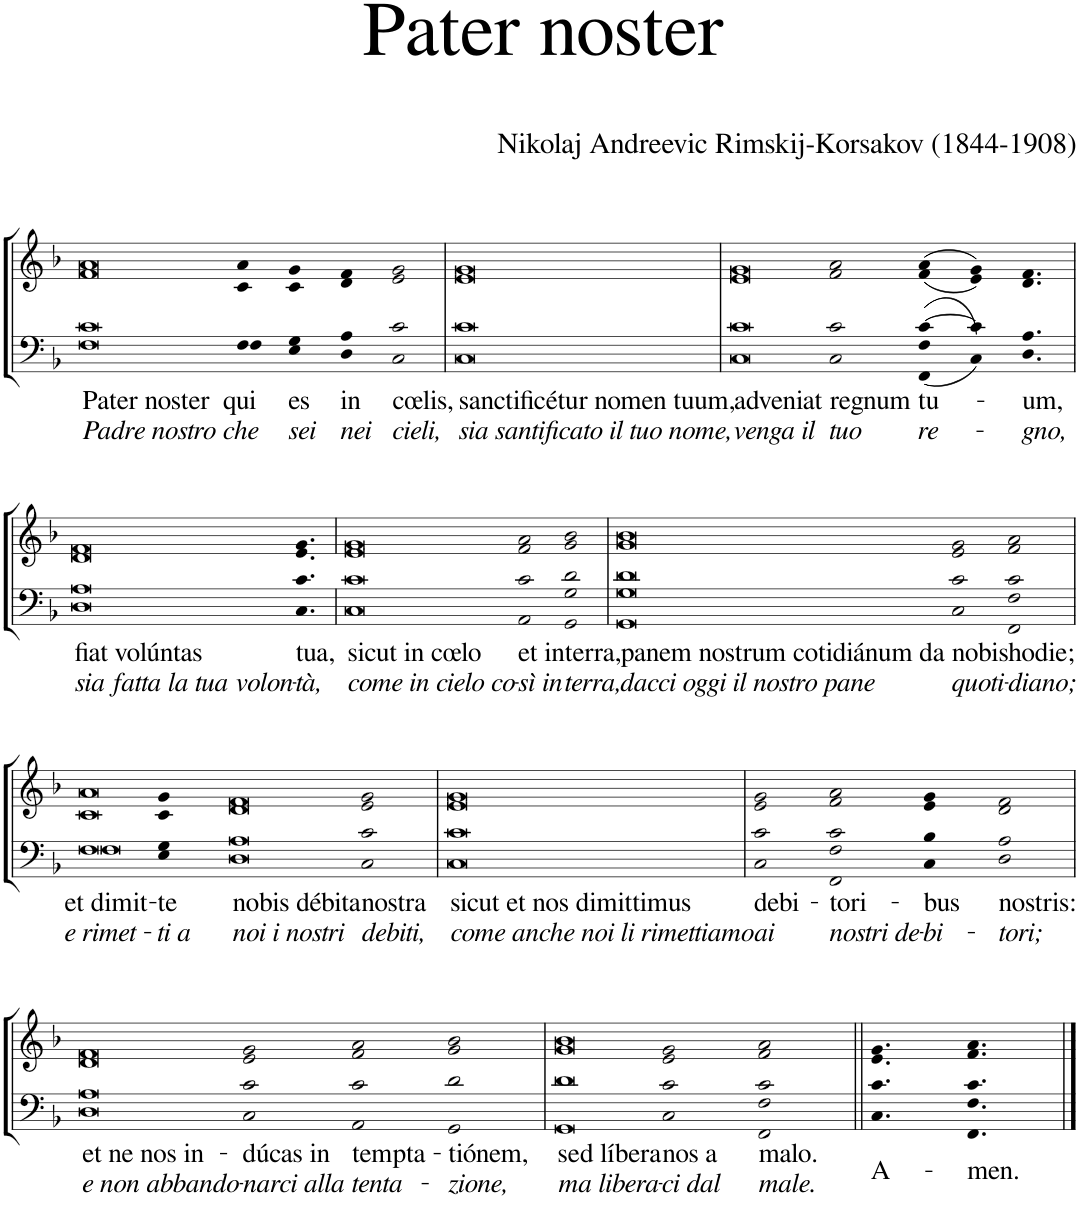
**kern	**text	**text	**kern
*part2	*part2	*part2	*part1
*staff2	*staff2	*staff2	*staff1
*I"Men	*	*	*I"Women
*clefF4	*	*	*clefG2
*k[b-]	*	*	*k[b-]
=1	=1	=1	=1
*^	*	*	*
!	!	!LO:LY:b	!LO:LY:b	!
*	*	*	*	*^
[1c	[1F	Pater noster	Padre nostro	[1a	[1f
1ryy	1ryy	.	.	1ryy	1ryy
!	!	!LO:LY:b	!LO:LY:b	!	!
4F	4F	qui	che	4a	4c
!	!	!LO:LY:b	!LO:LY:b	!	!
4G	4E	es	sei	4g	4c
!	!	!LO:LY:b	!LO:LY:b	!	!
4A	4D	in	nei	4f	4d
!	!	!LO:LY:b	!LO:LY:b	!	!
2c	2C	cœlis,	cieli,	2g	2e
=2	=2	=2	=2	=2	=2
!	!	!LO:LY:b	!LO:LY:b	!	!
[1c	[1C	sanctificétur nomen tuum,	sia santificato il tuo nome,	[1g	[1e
1c]	1F]	.	.	1a]	1f]
=3	=3	=3	=3	=3	=3
!	!	!LO:LY:b	!LO:LY:b	!	!
[1c	[1C	adveniat	venga il	[1g	[1e
1c]	1C]	.	.	1g]	1e]
!	!	!LO:LY:b	!LO:LY:b	!	!
2c	2C	regnum	tuo	2a	2f
!	!	!LO:LY:b	!LO:LY:b	!	!
(>[4c	(4FF 4F	tu-	re-	(4a	(4f
4c]	4C))	.	.	4g)	4e)
!	!	!LO:LY:b	!LO:LY:b	!	!
4.A	4.D	-um,	-gno,	4.f	4.d
!!LO:LB:g=z	!!
=4	=4	=4	=4	=4	=4
!	!	!LO:LY:b	!LO:LY:b	!	!
[1A	[1D	fiat volúntas	sia fatta la tua volon-	[1f	[1d
1c]	1C]	.	.	1g]	1e]
!	!	!LO:LY:b	!LO:LY:b	!	!
4.c	4.C	tua,	-tà,	4.g	4.e
=5	=5	=5	=5	=5	=5
!	!	!LO:LY:b	!LO:LY:b	!	!
[1c	[1C	sicut in cœlo	come in cielo co-	[1g	[1e
1A]	1D]	.	.	1f]	1d]
!	!	!LO:LY:b	!LO:LY:b	!	!
2c	2AA	et in	-sì in	2a	2f
!	!	!LO:LY:b	!LO:LY:b	!	!
2d	2GG 2G	terra,	terra,	2b-	2g
=6	=6	=6	=6	=6	=6
!	!	!LO:LY:b	!LO:LY:b	!	!
[1d	[1GG [1G	panem nostrum cotidiánum da	dacci oggi il nostro pane	[1b-	[1g
1c]	1C]	.	.	1g]	1e]
!	!	!LO:LY:b	!LO:LY:b	!	!
2c	2C	nobis	quoti-	2g	2e
!	!	!LO:LY:b	!LO:LY:b	!	!
2c	2FF 2F	hodie;	-diano;	2a	2f
!!LO:LB:g=z	!!
=7	=7	=7	=7	=7	=7
!	!	!LO:LY:b	!LO:LY:b	!	!
[1F	[1F	et dimit-	e rimet-	[1a	[1c
1d]	1GG] 1G]	.	.	1b-]	1g]
!	!	!LO:LY:b	!LO:LY:b	!	!
4G	4E	-te	-ti a	4g	4c
!	!	!LO:LY:b	!LO:LY:b	!	!
0A	0D	nobis débita	noi i nostri	0f	0d
!	!	!LO:LY:b	!LO:LY:b	!	!
2c	2C	nostra	debiti,	2g	2e
=7X1	=7X1	=7X1	=7X1	=7X1	=7X1
!	!	!LO:LY:b	!LO:LY:b	!	!
[1c	[1C	sicut et nos dimittimus	come anche noi li rimettiamo	[1g	[1e
1F]	1F]	.	.	1a]	1c]
=8	=8	=8	=8	=8	=8
!	!	!LO:LY:b	!LO:LY:b	!	!
2c	2C	debi-	ai	2g	2e
1c]	1C]	.	.	1g]	1e]
!	!	!LO:LY:b	!LO:LY:b	!	!
2c	2FF 2F	-tori-	nostri de-	2a	2f
!	!	!LO:LY:b	!LO:LY:b	!	!
4B-	4C	-bus	-bi-	4g	4e
!	!	!LO:LY:b	!LO:LY:b	!	!
2A	2D	nostris:	-tori;	2f	2d
!!LO:LB:g=z	!!
=9	=9	=9	=9	=9	=9
!	!	!LO:LY:b	!LO:LY:b	!	!
[1A	[1D	et ne nos in-	e non abbando-	[1f	[1d
1ryy	1ryy	.	.	1ryy	1ryy
!	!	!LO:LY:b	!LO:LY:b	!	!
2c	2C	-dúcas in	-narci alla	2g	2e
!	!	!LO:LY:b	!LO:LY:b	!	!
2c	2AA	tempta-	tenta-	2a	2f
!	!	!LO:LY:b	!LO:LY:b	!	!
2d	2GG	-tiónem,	-zione,	2b-	2g
=10	=10	=10	=10	=10	=10
!	!	!LO:LY:b	!LO:LY:b	!	!
[1d	[1GG	sed líbera	ma libera-	[1b-	[1g
1A]	1D]	.	.	1f]	1d]
!	!	!LO:LY:b	!LO:LY:b	!	!
2c	2C	nos a	-ci dal	2g	2e
!	!	!LO:LY:b	!LO:LY:b	!	!
2c	2FF 2F	malo.	male.	2a	2f
=11||	=11||	=11||	=11||	=11||	=11||
!	!	!LO:LY:b	!	!	!
4.c	4.C	A-	.	4.g	4.e
1d]	1GG]	.	.	1b-]	1g]
!	!	!LO:LY:b	!	!	!
4.c	4.FF 4.F	-men.	.	4.a	4.f
*v	*v	*	*	*	*
*	*	*	*v	*v
==	==	==	==
*-	*-	*-	*-
